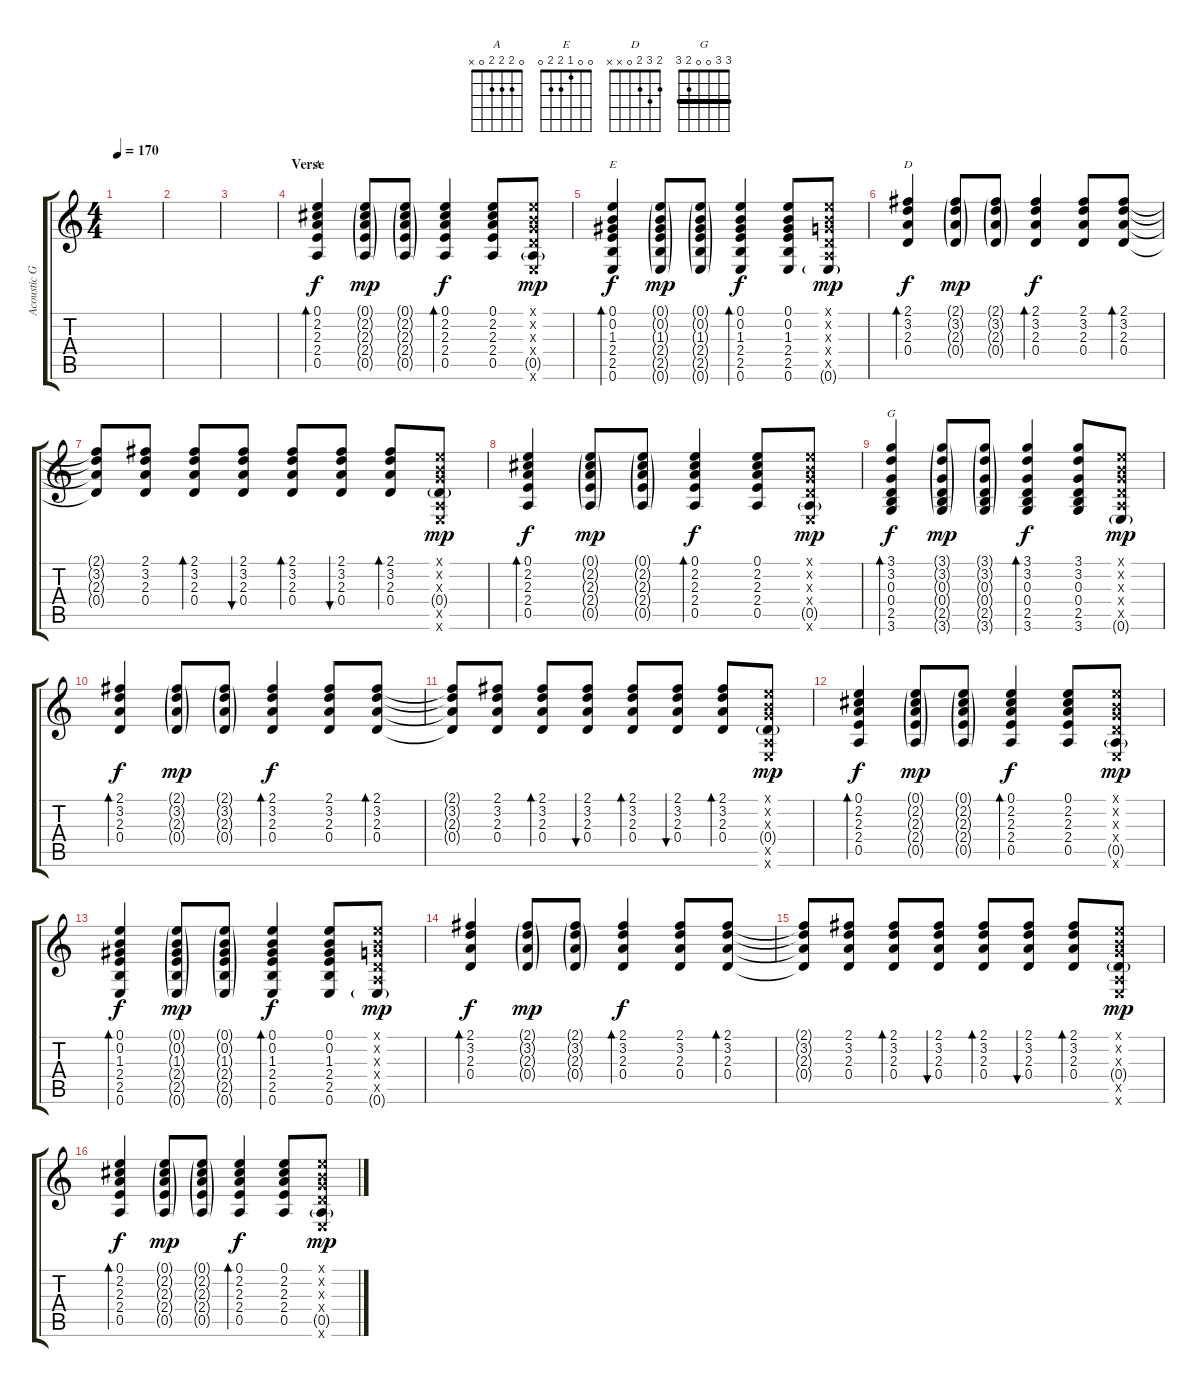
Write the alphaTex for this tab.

\track ("Acoustic Guitar" "Acoustic G") {instrument acousticguitarsteel}
\staff {score tabs}
\tuning (E4 B3 G3 D3 A2 E2) {hide}
\chord ("A" 0 2 2 2 0 x)
\chord ("E" 0 0 1 2 2 0)
\chord ("D" 2 3 2 0 x x)
\chord ("G" 3 3 0 0 2 3) {barre 3}
\ts (4 4)
\tempo 170
\clef g2
\ks c
|
|
|
\section ("" "Verse")
(0.1 2.2 2.3 2.4 0.5).4{bd 60 ch "A"} (0.1{g} 2.2{g} 2.3{g} 2.4{g} 0.5{g}).8{dy mp} (0.1{g} 2.2{g} 2.3{g} 2.4{g} 0.5{g}).8 (0.1 2.2 2.3 2.4 0.5).4{bd 60 dy f} (0.1 2.2 2.3 2.4 0.5).8 (0.1{x} 0.2{x} 0.3{x} 0.4{x} 0.5{g} 0.6{x}).8{dy mp} |
(0.1 0.2 1.3 2.4 2.5 0.6).4{bd 60 ch "E" dy f} (0.1{g} 0.2{g} 1.3{g} 2.4{g} 2.5{g} 0.6{g}).8{dy mp} (0.1{g} 0.2{g} 1.3{g} 2.4{g} 2.5{g} 0.6{g}).8 (0.1 0.2 1.3 2.4 2.5 0.6).4{bd 60 dy f} (0.1 0.2 1.3 2.4 2.5 0.6).8 (0.1{x} 0.2{x} 0.3{x} 0.4{x} 0.5{x} 0.6{g}).8{dy mp} |
(2.1 3.2 2.3 0.4).4{bd 60 ch "D" dy f} (2.1{g} 3.2{g} 2.3{g} 0.4{g}).8{dy mp} (2.1{g} 3.2{g} 2.3{g} 0.4{g}).8 (2.1 3.2 2.3 0.4).4{bd 60 dy f} (2.1 3.2 2.3 0.4).8 (2.1 3.2 2.3 0.4).8{bd 60} |
(2.1{t} 3.2{t} 2.3{t} 0.4{t}).8 (2.1 3.2 2.3 0.4).8 (2.1 3.2 2.3 0.4).8{bd 60} (2.1 3.2 2.3 0.4).8{bu 60} (2.1 3.2 2.3 0.4).8{bd 60} (2.1 3.2 2.3 0.4).8{bu 60} (2.1 3.2 2.3 0.4).8{bd 60} (0.1{x} 0.2{x} 0.3{x} 0.4{g} 0.5{x} 0.6{x}).8{dy mp} |
(0.1 2.2 2.3 2.4 0.5).4{bd 60 dy f} (0.1{g} 2.2{g} 2.3{g} 2.4{g} 0.5{g}).8{dy mp} (0.1{g} 2.2{g} 2.3{g} 2.4{g} 0.5{g}).8 (0.1 2.2 2.3 2.4 0.5).4{bd 60 dy f} (0.1 2.2 2.3 2.4 0.5).8 (0.1{x} 0.2{x} 0.3{x} 0.4{x} 0.5{g} 0.6{x}).8{dy mp} |
(3.1 3.2 0.3 0.4 2.5 3.6).4{bd 60 ch "G" dy f} (3.1{g} 3.2{g} 0.3{g} 0.4{g} 2.5{g} 3.6{g}).8{dy mp} (3.1{g} 3.2{g} 0.3{g} 0.4{g} 2.5{g} 3.6{g}).8 (3.1 3.2 0.3 0.4 2.5 3.6).4{bd 60 dy f} (3.1 3.2 0.3 0.4 2.5 3.6).8 (0.1{x} 0.2{x} 0.3{x} 0.4{x} 0.5{x} 0.6{g}).8{dy mp} |
(2.1 3.2 2.3 0.4).4{bd 60 dy f} (2.1{g} 3.2{g} 2.3{g} 0.4{g}).8{dy mp} (2.1{g} 3.2{g} 2.3{g} 0.4{g}).8 (2.1 3.2 2.3 0.4).4{bd 60 dy f} (2.1 3.2 2.3 0.4).8 (2.1 3.2 2.3 0.4).8{bd 60} |
(2.1{t} 3.2{t} 2.3{t} 0.4{t}).8 (2.1 3.2 2.3 0.4).8 (2.1 3.2 2.3 0.4).8{bd 60} (2.1 3.2 2.3 0.4).8{bu 60} (2.1 3.2 2.3 0.4).8{bd 60} (2.1 3.2 2.3 0.4).8{bu 60} (2.1 3.2 2.3 0.4).8{bd 60} (0.1{x} 0.2{x} 0.3{x} 0.4{g} 0.5{x} 0.6{x}).8{dy mp} |
(0.1 2.2 2.3 2.4 0.5).4{bd 60 dy f} (0.1{g} 2.2{g} 2.3{g} 2.4{g} 0.5{g}).8{dy mp} (0.1{g} 2.2{g} 2.3{g} 2.4{g} 0.5{g}).8 (0.1 2.2 2.3 2.4 0.5).4{bd 60 dy f} (0.1 2.2 2.3 2.4 0.5).8 (0.1{x} 0.2{x} 0.3{x} 0.4{x} 0.5{g} 0.6{x}).8{dy mp} |
(0.1 0.2 1.3 2.4 2.5 0.6).4{bd 60 dy f} (0.1{g} 0.2{g} 1.3{g} 2.4{g} 2.5{g} 0.6{g}).8{dy mp} (0.1{g} 0.2{g} 1.3{g} 2.4{g} 2.5{g} 0.6{g}).8 (0.1 0.2 1.3 2.4 2.5 0.6).4{bd 60 dy f} (0.1 0.2 1.3 2.4 2.5 0.6).8 (0.1{x} 0.2{x} 0.3{x} 0.4{x} 0.5{x} 0.6{g}).8{dy mp} |
(2.1 3.2 2.3 0.4).4{bd 60 dy f} (2.1{g} 3.2{g} 2.3{g} 0.4{g}).8{dy mp} (2.1{g} 3.2{g} 2.3{g} 0.4{g}).8 (2.1 3.2 2.3 0.4).4{bd 60 dy f} (2.1 3.2 2.3 0.4).8 (2.1 3.2 2.3 0.4).8{bd 60} |
(2.1{t} 3.2{t} 2.3{t} 0.4{t}).8 (2.1 3.2 2.3 0.4).8 (2.1 3.2 2.3 0.4).8{bd 60} (2.1 3.2 2.3 0.4).8{bu 60} (2.1 3.2 2.3 0.4).8{bd 60} (2.1 3.2 2.3 0.4).8{bu 60} (2.1 3.2 2.3 0.4).8{bd 60} (0.1{x} 0.2{x} 0.3{x} 0.4{g} 0.5{x} 0.6{x}).8{dy mp} |
(0.1 2.2 2.3 2.4 0.5).4{bd 60 dy f} (0.1{g} 2.2{g} 2.3{g} 2.4{g} 0.5{g}).8{dy mp} (0.1{g} 2.2{g} 2.3{g} 2.4{g} 0.5{g}).8 (0.1 2.2 2.3 2.4 0.5).4{bd 60 dy f} (0.1 2.2 2.3 2.4 0.5).8 (0.1{x} 0.2{x} 0.3{x} 0.4{x} 0.5{g} 0.6{x}).8{dy mp}
